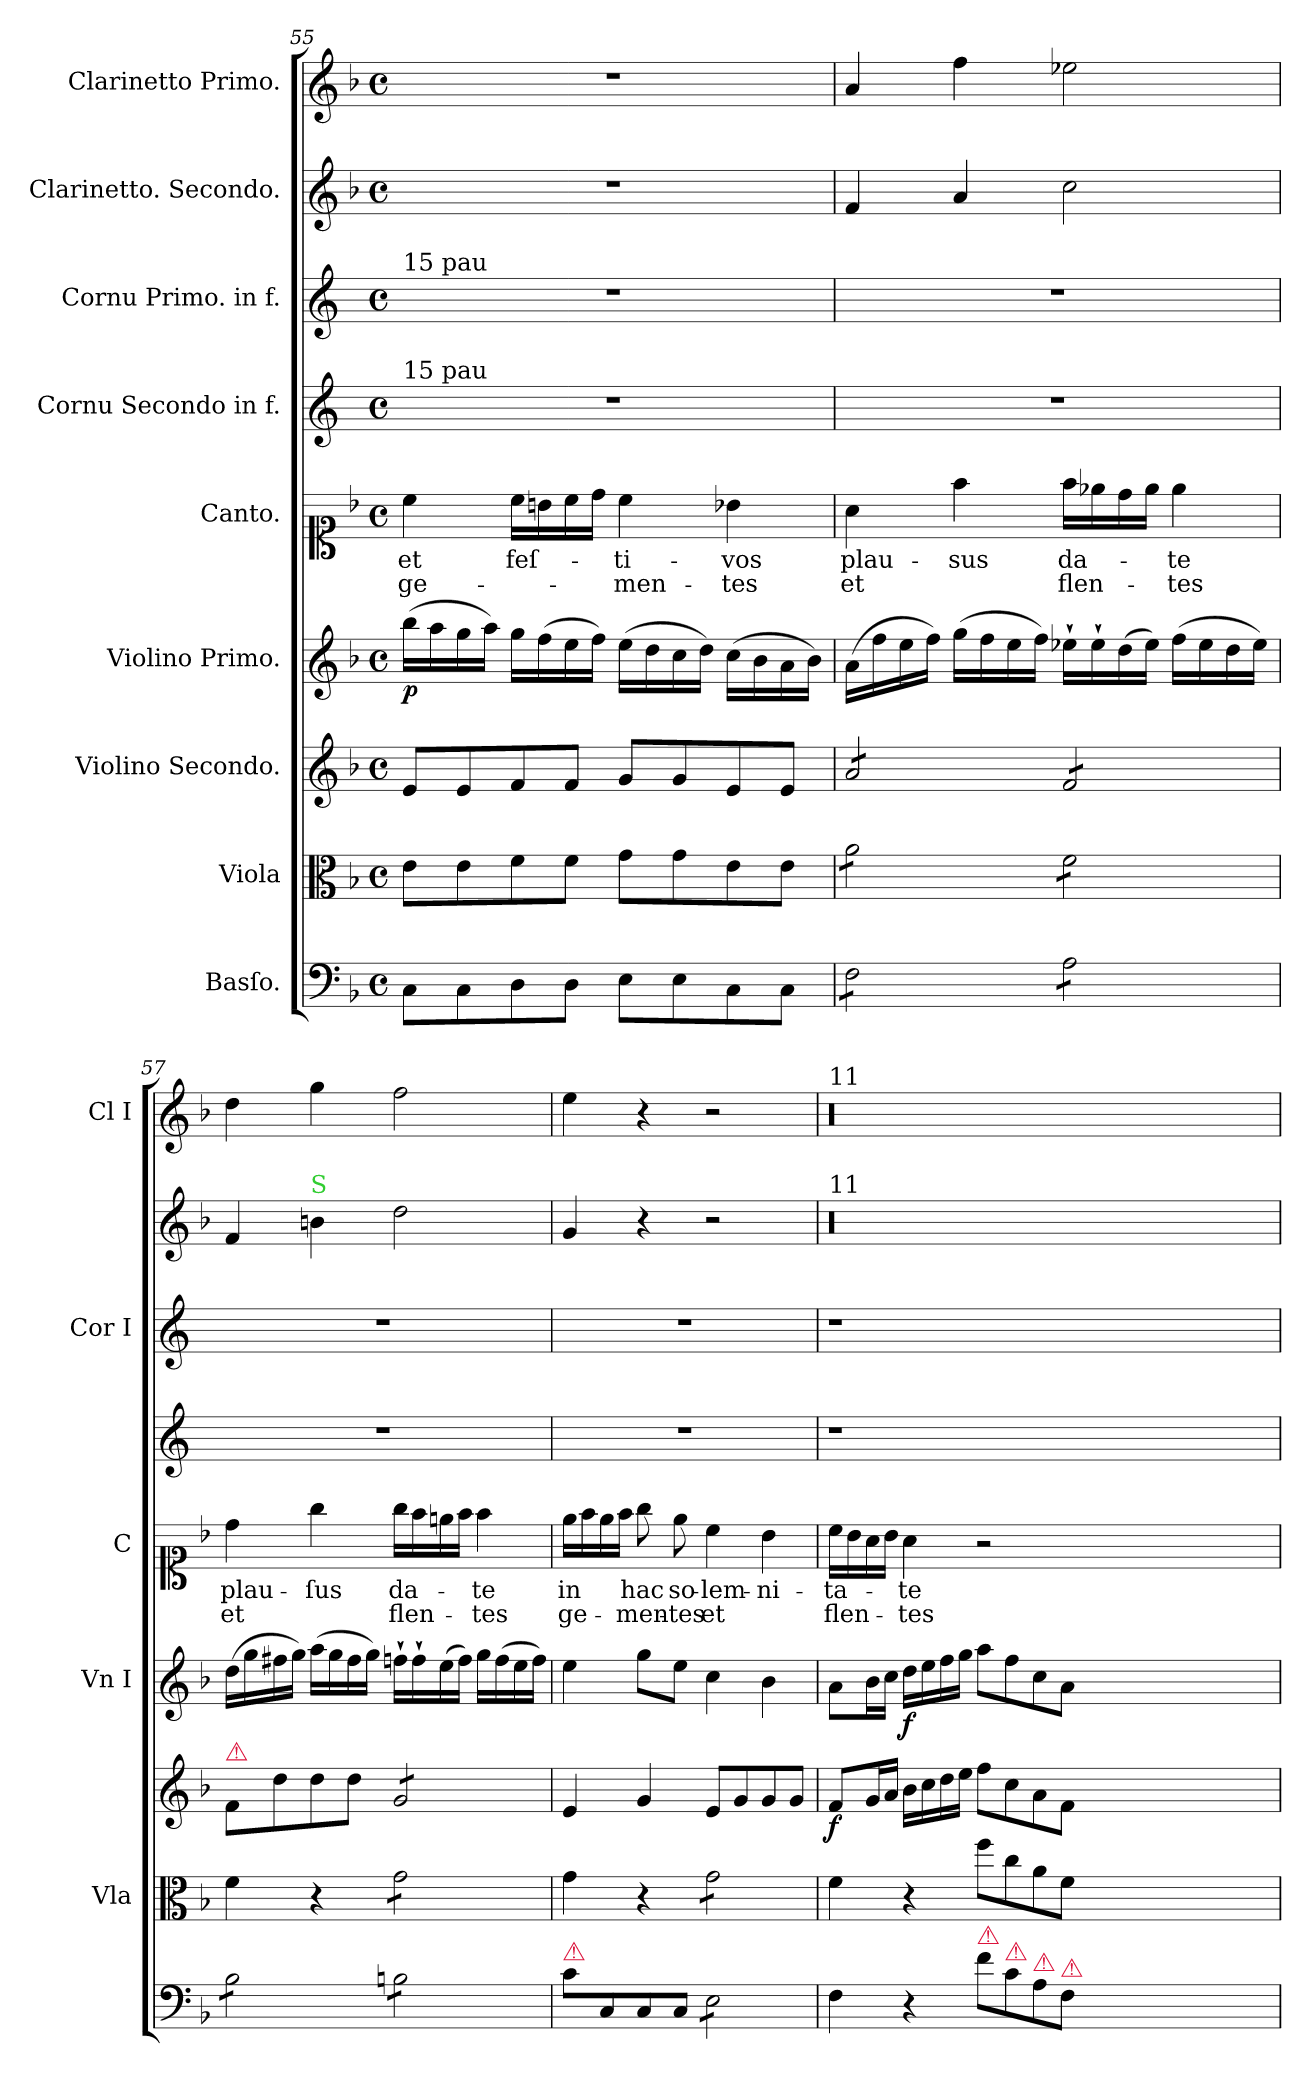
**kern	**kern	**kern	**dynam	**kern	**dynam	**kern	**text	**text	**kern	**kern	**kern	**kern
*part9	*part8	*part7	*part7	*part6	*part6	*part5	*part5	*part5	*part4	*part3	*part2	*part1
*staff9	*staff8	*staff7	*staff7	*staff6	*staff6	*staff5	*staff5	*staff5	*staff4	*staff3	*staff2	*staff1
*I"Basſo.	*I"Viola	*I"Violino Secondo.	*	*I"Violino Primo.	*	*I"Canto.	*	*	*I"Cornu Secondo in f.	*I"Cornu Primo. in f.	*I"Clarinetto. Secondo.	*I"Clarinetto Primo.
*	*I'Vla	*	*	*I'Vn I	*	*I'C	*	*	*	*I'Cor I	*	*I'Cl I
*clefF4	*clefC3	*clefG2	*	*clefG2	*	*clefC1	*	*	*clefG2	*clefG2	*clefG2	*clefG2
*	*	*	*	*	*	*	*	*	*ITrd4c7	*ITrd4c7	*	*
*k[b-]	*k[b-]	*k[b-]	*	*k[b-]	*	*k[b-]	*	*	*k[b-]	*k[b-]	*k[b-]	*k[b-]
*F:	*F:	*F:	*	*F:	*	*F:	*	*	*	*	*F:	*F:
*M4/4	*M4/4	*M4/4	*	*M4/4	*	*M4/4	*	*	*M4/4	*M4/4	*M4/4	*M4/4
*met(c)	*met(c)	*met(c)	*	*met(c)	*	*met(c)	*	*	*met(c)	*met(c)	*met(c)	*met(c)
=55	=55	=55	=55	=55	=55	=55	=55	=55	=55	=55	=55	=55
!	!	!	!	!	!	!	!	!	!	!LO:TX:a:t=15 pau	!	!
!	!	!	!	!	!	!	!	!	!LO:TX:a:t=15 pau	!	!	!
!	!	!	!	!	!LO:DY:b	!	!	!	!	!	!	!
8C\L	8e\L	8e/L	.	(16bb-\LL	p	4cc\	et	ge-	1r	1r	1r	1r
.	.	.	.	16aa\	.	.	.	.	.	.	.	.
8C\	8e\	8e/	.	16gg\	.	.	.	.	.	.	.	.
.	.	.	.	16aa\JJ)	.	.	.	.	.	.	.	.
8D\	8f\	8f/	.	16gg\LL	.	16cc\LL	feſ-	.	.	.	.	.
.	.	.	.	(16ff\	.	16bn\	.	.	.	.	.	.
8D\J	8f\J	8f/J	.	16ee\	.	16cc\	.	.	.	.	.	.
.	.	.	.	16ff\JJ)	.	16dd\JJ	.	.	.	.	.	.
8E\L	8g\L	8g/L	.	(16ee\LL	.	4cc\	-ti-	-men-	.	.	.	.
.	.	.	.	16dd\	.	.	.	.	.	.	.	.
8E\	8g\	8g/	.	16cc\	.	.	.	.	.	.	.	.
.	.	.	.	16dd\JJ)	.	.	.	.	.	.	.	.
8C\	8e\	8e/	.	(16cc\LL	.	4b-X\	-vos	-tes	.	.	.	.
.	.	.	.	16b-\	.	.	.	.	.	.	.	.
8C\J	8e\J	8e/J	.	16a\	.	.	.	.	.	.	.	.
.	.	.	.	16b-\JJ)	.	.	.	.	.	.	.	.
=56	=56	=56	=56	=56	=56	=56	=56	=56	=56	=56	=56	=56
*tremolo	*	*	*	*	*	*	*	*	*	*	*	*
*	*tremolo	*	*	*	*	*	*	*	*	*	*	*
*	*	*tremolo	*	*	*	*	*	*	*	*	*	*
8F\L	8a\L	8a/L	.	(16a\LL	.	4a\	plau-	et	1r	1r	4f/	4a/
.	.	.	.	16ff\	.	.	.	.	.	.	.	.
8F\	8a\	8a/	.	16ee\	.	.	.	.	.	.	.	.
.	.	.	.	16ff\JJ)	.	.	.	.	.	.	.	.
8F\	8a\	8a/	.	(16gg\LL	.	4ff\	-sus	.	.	.	4a/	4ff\
.	.	.	.	16ff\	.	.	.	.	.	.	.	.
8F\J	8a\J	8a/J	.	16ee\	.	.	.	.	.	.	.	.
.	.	.	.	16ff\JJ)	.	.	.	.	.	.	.	.
8A\L	8f\L	8f/L	.	16ee-X`\LL	.	16ff\LL	da-	flen-	.	.	2cc\	2ee-X\
.	.	.	.	16ee-`\	.	16ee-X\	.	.	.	.	.	.
8A\	8f\	8f/	.	(16dd\	.	16dd\	.	.	.	.	.	.
.	.	.	.	16ee-\JJ)	.	16ee-\JJ	.	.	.	.	.	.
8A\	8f\	8f/	.	(16ff\LL	.	4ee-\	-te	-tes	.	.	.	.
.	.	.	.	16ee-\	.	.	.	.	.	.	.	.
8A\J	8f\J	8f/J	.	16dd\	.	.	.	.	.	.	.	.
*	*	*Xtremolo	*	*	*	*	*	*	*	*	*	*
*	*Xtremolo	*	*	*	*	*	*	*	*	*	*	*
.	.	.	.	16ee-\JJ)	.	.	.	.	.	.	.	.
=57	=57	=57	=57	=57	=57	=57	=57	=57	=57	=57	=57	=57
!	!	!LO:TX:a:color=crimson:t=⚠	!	!	!	!	!	!	!	!	!	!
8B-\L	4f\	8f/L	.	(16dd\LL	.	4dd\	plau-	et	1r	1r	4f/	4dd\
.	.	.	.	16gg\	.	.	.	.	.	.	.	.
8B-\	.	8dd\	.	16ff#X\	.	.	.	.	.	.	.	.
.	.	.	.	16gg\JJ)	.	.	.	.	.	.	.	.
!	!	!	!	!	!	!	!	!	!	!	!LO:TX:a:color=limegreen:t=S	!
8B-\	4r	8dd\	.	(16aa\LL	.	4gg\	-ſus	.	.	.	4bn\	4gg\
.	.	.	.	16gg\	.	.	.	.	.	.	.	.
8B-\J	.	8dd\J	.	16ff#\	.	.	.	.	.	.	.	.
.	.	.	.	16gg\JJ)	.	.	.	.	.	.	.	.
*	*tremolo	*	*	*	*	*	*	*	*	*	*	*
*	*	*tremolo	*	*	*	*	*	*	*	*	*	*
8Bn\L	8g\L	8g/L	.	16ffn`\LL	.	16gg\LL	da-	flen-	.	.	2dd\	2ff\
.	.	.	.	16ff`\	.	16ff\	.	.	.	.	.	.
8Bn\	8g\	8g/	.	(16ee\	.	16een\	.	.	.	.	.	.
.	.	.	.	16ff\JJ)	.	16ff\JJ	.	.	.	.	.	.
8Bn\	8g\	8g/	.	16gg\LL	.	4ff\	-te	-tes	.	.	.	.
.	.	.	.	(16ff\	.	.	.	.	.	.	.	.
8Bn\J	8g\J	8g/J	.	16ee\	.	.	.	.	.	.	.	.
*	*	*Xtremolo	*	*	*	*	*	*	*	*	*	*
*	*Xtremolo	*	*	*	*	*	*	*	*	*	*	*
*Xtremolo	*	*	*	*	*	*	*	*	*	*	*	*
.	.	.	.	16ff\JJ)	.	.	.	.	.	.	.	.
=58	=58	=58	=58	=58	=58	=58	=58	=58	=58	=58	=58	=58
!LO:TX:a:color=crimson:t=⚠	!	!	!	!	!	!	!	!	!	!	!	!
8c\L	4g\	4e/	.	4ee\	.	16ee\LL	in	ge-	1r	1r	4g/	4ee\
.	.	.	.	.	.	16ff\	.	.	.	.	.	.
8C/	.	.	.	.	.	16ee\	.	.	.	.	.	.
.	.	.	.	.	.	16ff\JJ	.	.	.	.	.	.
8C/	4r	4g/	.	8gg\L	.	8gg\	hac	-men-	.	.	4r	4r
8C/J	.	.	.	8ee\J	.	8ee\	so-	-tes	.	.	.	.
*tremolo	*	*	*	*	*	*	*	*	*	*	*	*
*	*tremolo	*	*	*	*	*	*	*	*	*	*	*
8E\L	8g\L	8e/L	.	4cc\	.	4cc\	-lem-	et	.	.	2r	2r
8E\	8g\	8g/	.	.	.	.	.	.	.	.	.	.
8E\	8g\	8g/	.	4b-\	.	4b-\	-ni-	.	.	.	.	.
8E\J	8g\J	8g/J	.	.	.	.	.	.	.	.	.	.
*	*Xtremolo	*	*	*	*	*	*	*	*	*	*	*
*Xtremolo	*	*	*	*	*	*	*	*	*	*	*	*
=59	=59	=59	=59	=59	=59	=59	=59	=59	=59	=59	=59	=59
!	!	!	!	!	!	!	!	!	!	!	!	!LO:TX:a:t=11
!	!	!	!	!	!	!	!	!	!	!	!LO:TX:a:t=11	!
4F\	4f\	8f/L	f	8a\L	.	16cc\LL	-ta-	flen-	1r	1r	00r	00r
.	.	.	.	.	.	16b-\	.	.	.	.	.	.
.	.	16g/L	.	16b-\L	.	16a\	.	.	.	.	.	.
.	.	16a/JJ	.	16cc\JJ	.	16b-\JJ	.	.	.	.	.	.
!	!	!	!	!	!LO:DY:b	!	!	!	!	!	!	!
4r	4r	16b-\LL	.	16dd\LL	f	4a\	-te	-tes	.	.	.	.
.	.	16cc\	.	16ee\	.	.	.	.	.	.	.	.
.	.	16dd\	.	16ff\	.	.	.	.	.	.	.	.
.	.	16ee\JJ	.	16gg\JJ	.	.	.	.	.	.	.	.
!LO:TX:a:color=crimson:t=⚠	!	!	!	!	!	!	!	!	!	!	!	!
8f\L	8ff\L	8ff\L	.	8aa\L	.	2r	.	.	.	.	.	.
!LO:TX:a:color=crimson:t=⚠	!	!	!	!	!	!	!	!	!	!	!	!
8c\	8cc\	8cc\	.	8ff\	.	.	.	.	.	.	.	.
!LO:TX:a:color=crimson:t=⚠	!	!	!	!	!	!	!	!	!	!	!	!
8A\	8a\	8a\	.	8cc\	.	.	.	.	.	.	.	.
!LO:TX:a:color=crimson:t=⚠	!	!	!	!	!	!	!	!	!	!	!	!
8F\J	8f\J	8f\J	.	8a\J	.	.	.	.	.	.	.	.
0.ryy	0.ryy	0.ryy	.	0.ryy	.	0.ryy	.	.	0.ryy	0.ryy	.	.
=	=	=	=	=	=	=	=	=	=	=	=	=
*-	*-	*-	*-	*-	*-	*-	*-	*-	*-	*-	*-	*-
